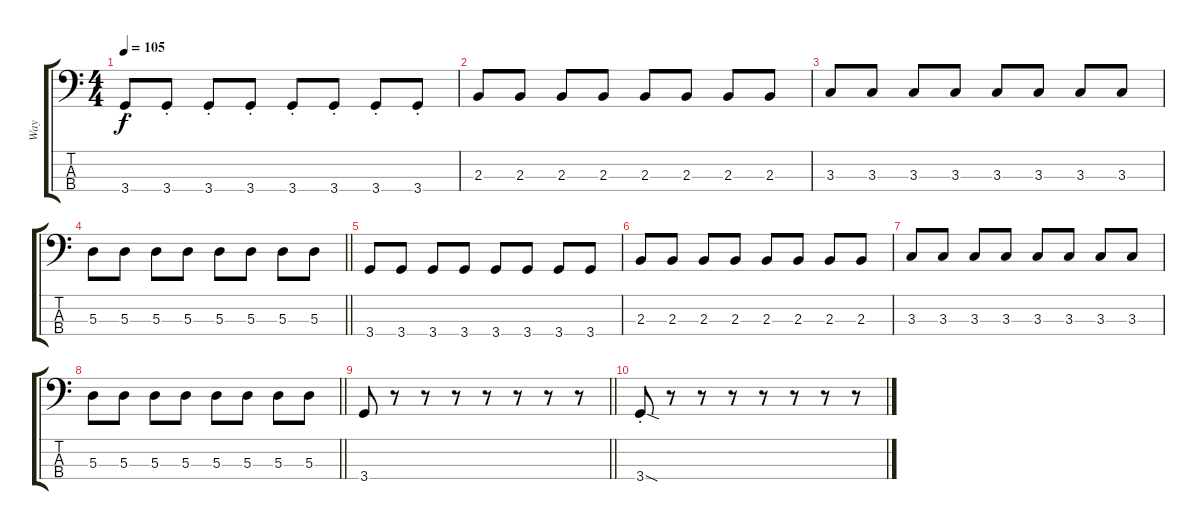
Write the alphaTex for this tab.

\track ("Way" "Way") {instrument electricbasspick}
\staff {score tabs}
\tuning (G2 D2 A1 E1) {hide}
\ts (4 4)
\tempo 105
\clef f4
\ks c
3.4{st}.8{dy f} 3.4{st}.8 3.4{st}.8 3.4{st}.8 3.4{st}.8 3.4{st}.8 3.4{st}.8 3.4{st}.8 |
2.3.8 2.3.8 2.3.8 2.3.8 2.3.8 2.3.8 2.3.8 2.3.8 |
3.3.8 3.3.8 3.3.8 3.3.8 3.3.8 3.3.8 3.3.8 3.3.8 |
\barLineRight lightlight
5.3.8 5.3.8 5.3.8 5.3.8 5.3.8 5.3.8 5.3.8 5.3.8 |
3.4.8 3.4.8 3.4.8 3.4.8 3.4.8 3.4.8 3.4.8 3.4.8 |
2.3.8 2.3.8 2.3.8 2.3.8 2.3.8 2.3.8 2.3.8 2.3.8 |
3.3.8 3.3.8 3.3.8 3.3.8 3.3.8 3.3.8 3.3.8 3.3.8 |
\barLineRight lightlight
5.3.8 5.3.8 5.3.8 5.3.8 5.3.8 5.3.8 5.3.8 5.3.8 |
\barLineRight lightlight
3.4.8 r.8 r.8 r.8 r.8 r.8 r.8 r.8 |
3.4{sod st}.8 r.8 r.8 r.8 r.8 r.8 r.8 r.8
